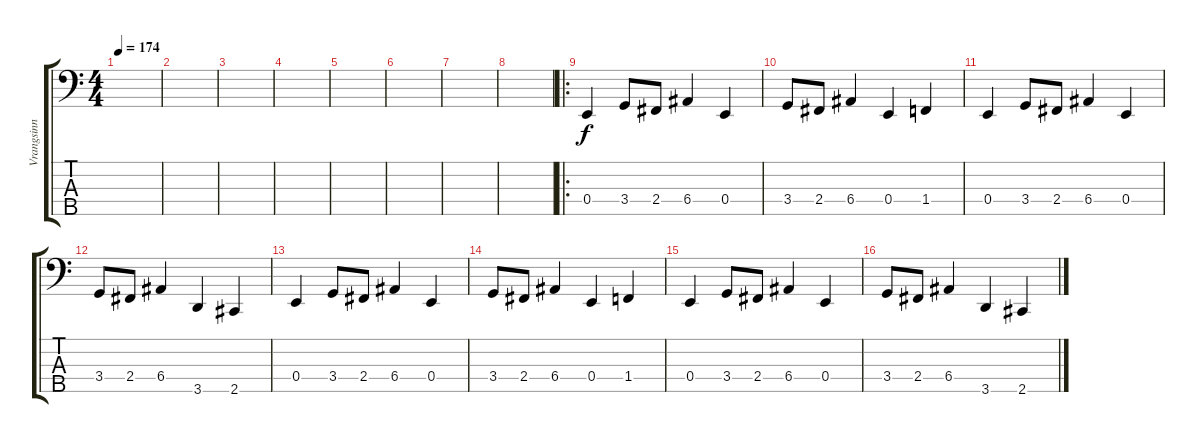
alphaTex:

\track ("Vrangsinn - Bass" "Vrangsinn ") {instrument electricbassfinger}
\staff {score tabs}
\tuning (G2 D2 A1 E1 B0) {hide}
\ts (4 4)
\tempo 174
\clef f4
\ks c
|
|
|
|
|
|
|
|
\ro
0.4.4 3.4.8 2.4.8 6.4.4 0.4.4 |
3.4.8 2.4.8 6.4.4 0.4.4 1.4.4 |
0.4.4 3.4.8 2.4.8 6.4.4 0.4.4 |
3.4.8 2.4.8 6.4.4 3.5.4 2.5.4 |
0.4.4 3.4.8 2.4.8 6.4.4 0.4.4 |
3.4.8 2.4.8 6.4.4 0.4.4 1.4.4 |
0.4.4 3.4.8 2.4.8 6.4.4 0.4.4 |
3.4.8 2.4.8 6.4.4 3.5.4 2.5.4
